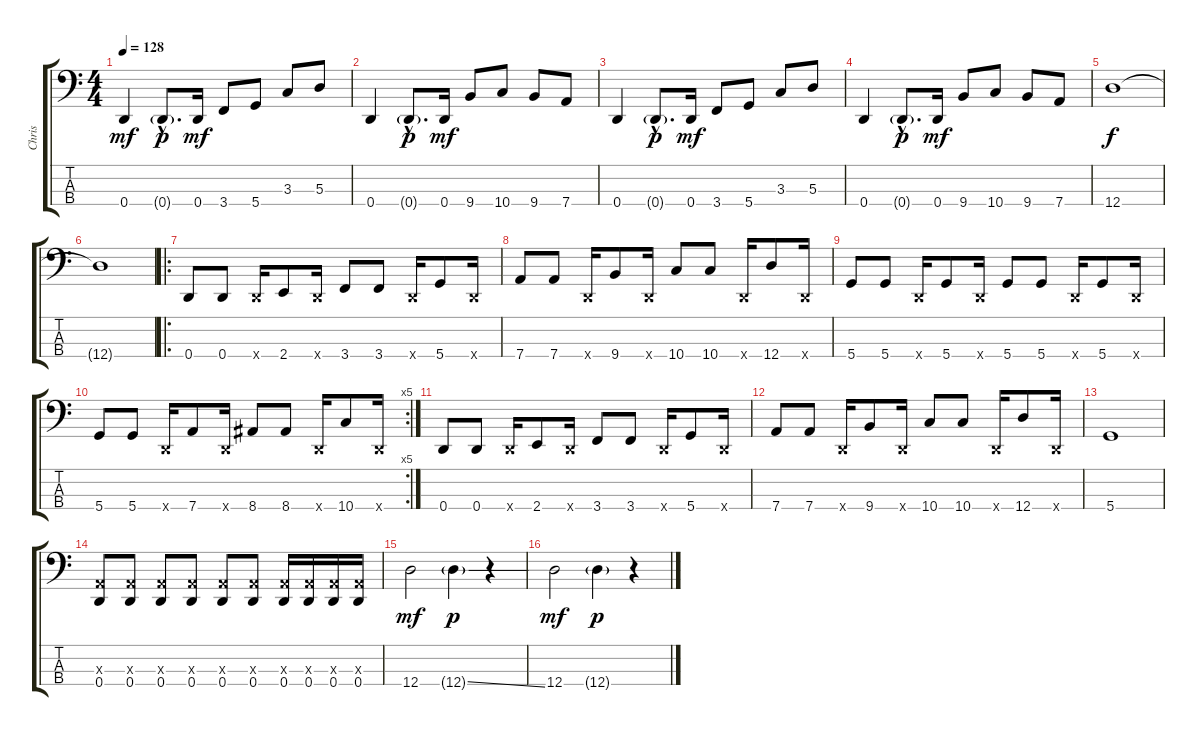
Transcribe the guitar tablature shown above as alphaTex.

\track ("Chris" "Chris") {instrument electricbassfinger}
\staff {score tabs}
\tuning (G2 D2 A1 D1) {hide}
\ts (4 4)
\tempo 128
\clef f4
\ks c
0.4.4{dy mf} 0.4{g hac}.8{d dy p} 0.4.16{dy mf} 3.4.8 5.4.8 3.3.8 5.3.8 |
0.4.4 0.4{g hac}.8{d dy p} 0.4.16{dy mf} 9.4.8 10.4.8 9.4.8 7.4.8 |
0.4.4 0.4{g hac}.8{d dy p} 0.4.16{dy mf} 3.4.8 5.4.8 3.3.8 5.3.8 |
0.4.4 0.4{g hac}.8{d dy p} 0.4.16{dy mf} 9.4.8 10.4.8 9.4.8 7.4.8 |
12.4.1{dy f} |
12.4{t}.1 |
\ro
0.4.8 0.4.8 0.4{x}.16 2.4.8 0.4{x}.16 3.4.8 3.4.8 0.4{x}.16 5.4.8 0.4{x}.16 |
7.4.8 7.4.8 0.4{x}.16 9.4.8 0.4{x}.16 10.4.8 10.4.8 0.4{x}.16 12.4.8 0.4{x}.16 |
5.4.8 5.4.8 0.4{x}.16 5.4.8 0.4{x}.16 5.4.8 5.4.8 0.4{x}.16 5.4.8 0.4{x}.16 |
\rc 5
5.4.8 5.4.8 0.4{x}.16 7.4.8 0.4{x}.16 8.4.8 8.4.8 0.4{x}.16 10.4.8 0.4{x}.16 |
0.4.8 0.4.8 0.4{x}.16 2.4.8 0.4{x}.16 3.4.8 3.4.8 0.4{x}.16 5.4.8 0.4{x}.16 |
7.4.8 7.4.8 0.4{x}.16 9.4.8 0.4{x}.16 10.4.8 10.4.8 0.4{x}.16 12.4.8 0.4{x}.16 |
5.4.1 |
(0.3{x} 0.4).8 (0.3{x} 0.4).8 (0.3{x} 0.4).8 (0.3{x} 0.4).8 (0.3{x} 0.4).8 (0.3{x} 0.4).8 (0.3{x} 0.4).16 (0.3{x} 0.4).16 (0.3{x} 0.4).16 (0.3{x} 0.4).16 |
12.4.2{dy mf} 12.4{ss g}.4{dy p} r.4 |
12.4.2{dy mf} 12.4{ss g}.4{dy p} r.4
